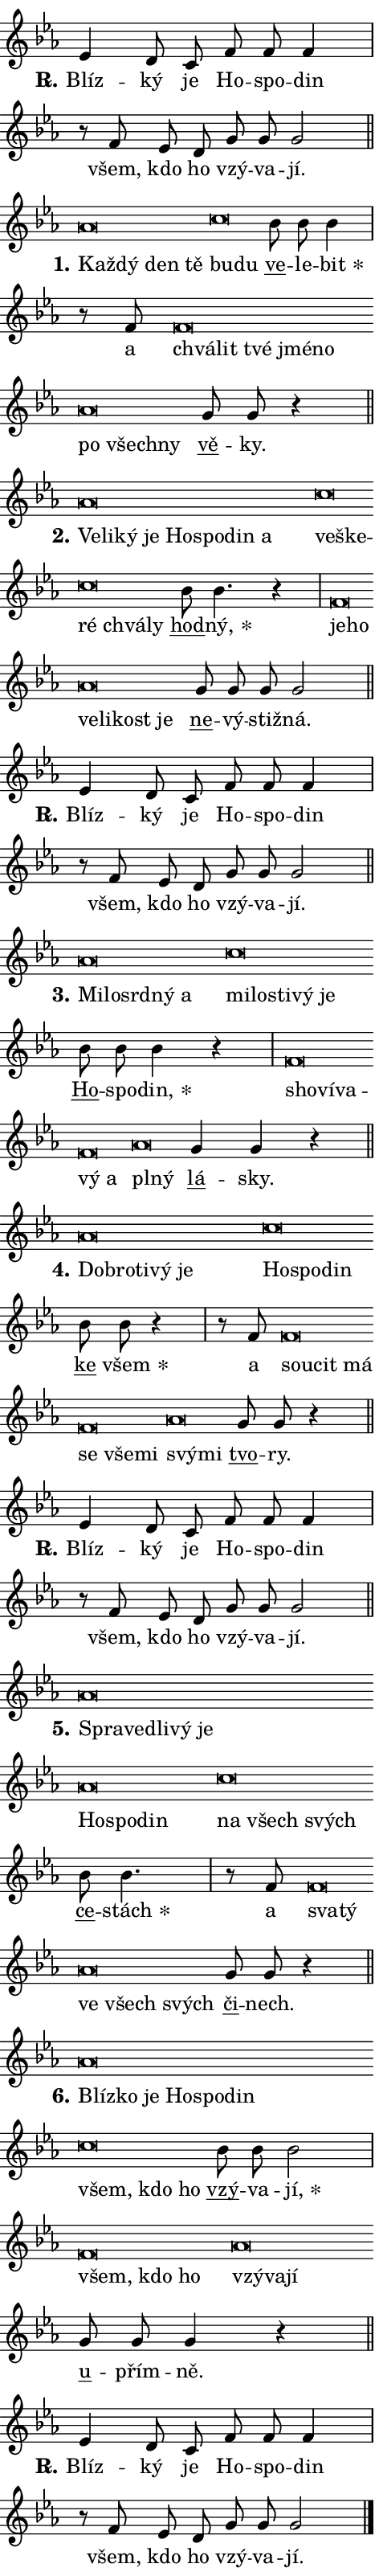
\version "2.24.0"
\header { tagline = "" }
\paper {
  indent = 0\cm
  top-margin = 0\cm
  right-margin = 0.13\cm % to fit lyric hyphens
  bottom-margin = 0\cm
  left-margin = 0\cm
  paper-width = 8\cm
  page-breaking = #ly:one-page-breaking
  system-system-spacing.basic-distance = #11
  score-system-spacing.basic-distance = #11
  ragged-last = ##f
}


%% Author: Thomas Morley
%% https://lists.gnu.org/archive/html/lilypond-user/2020-05/msg00002.html
#(define (line-position grob)
"Returns position of @var[grob} in current system:
   @code{'start}, if at first time-step
   @code{'end}, if at last time-step
   @code{'middle} otherwise
"
  (let* ((col (ly:item-get-column grob))
         (ln (ly:grob-object col 'left-neighbor))
         (rn (ly:grob-object col 'right-neighbor))
         (col-to-check-left (if (ly:grob? ln) ln col))
         (col-to-check-right (if (ly:grob? rn) rn col))
         (break-dir-left
           (and
             (ly:grob-property col-to-check-left 'non-musical #f)
             (ly:item-break-dir col-to-check-left)))
         (break-dir-right
           (and
             (ly:grob-property col-to-check-right 'non-musical #f)
             (ly:item-break-dir col-to-check-right))))
        (cond ((eqv? 1 break-dir-left) 'start)
              ((eqv? -1 break-dir-right) 'end)
              (else 'middle))))

#(define (tranparent-at-line-position vctor)
  (lambda (grob)
  "Relying on @code{line-position} select the relevant enry from @var{vctor}.
Used to determine transparency,"
    (case (line-position grob)
      ((end) (not (vector-ref vctor 0)))
      ((middle) (not (vector-ref vctor 1)))
      ((start) (not (vector-ref vctor 2))))))

noteHeadBreakVisibility =
#(define-music-function (break-visibility)(vector?)
"Makes @code{NoteHead}s transparent relying on @var{break-visibility}"
#{
  \override NoteHead.transparent =
    #(tranparent-at-line-position break-visibility)
#})

#(define delete-ledgers-for-transparent-note-heads
  (lambda (grob)
    "Reads whether a @code{NoteHead} is transparent.
If so this @code{NoteHead} is removed from @code{'note-heads} from
@var{grob}, which is supposed to be @code{LedgerLineSpanner}.
As a result ledgers are not printed for this @code{NoteHead}"
    (let* ((nhds-array (ly:grob-object grob 'note-heads))
           (nhds-list
             (if (ly:grob-array? nhds-array)
                 (ly:grob-array->list nhds-array)
                 '()))
           ;; Relies on the transparent-property being done before
           ;; Staff.LedgerLineSpanner.after-line-breaking is executed.
           ;; This is fragile ...
           (to-keep
             (remove
               (lambda (nhd)
                 (ly:grob-property nhd 'transparent #f))
               nhds-list)))
      ;; TODO find a better method to iterate over grob-arrays, similiar
      ;; to filter/remove etc for lists
      ;; For now rebuilt from scratch
      (set! (ly:grob-object grob 'note-heads)  '())
      (for-each
        (lambda (nhd)
          (ly:pointer-group-interface::add-grob grob 'note-heads nhd))
        to-keep))))

squashNotes = {
  \override NoteHead.X-extent = #'(-0.2 . 0.2)
  \override NoteHead.Y-extent = #'(-0.75 . 0)
  \override NoteHead.stencil =
    #(lambda (grob)
       (let ((pos (ly:grob-property grob 'staff-position)))
         (begin
           (if (< pos -7) (display "ERROR: Lower brevis then expected\n") (display ""))
           (if (<= pos -6) ly:text-interface::print ly:note-head::print))))
}
unSquashNotes = {
  \revert NoteHead.X-extent
  \revert NoteHead.Y-extent
  \revert NoteHead.stencil
}

hideNotes = \noteHeadBreakVisibility #begin-of-line-visible
unHideNotes = \noteHeadBreakVisibility #all-visible

% work-around for resetting accidentals
% https://lilypond.org/doc/v2.23/Documentation/notation/displaying-rhythms#unmetered-music
cadenzaMeasure = {
  \cadenzaOff
  \partial 1024 s1024
  \cadenzaOn
}

#(define-markup-command (accent layout props text) (markup?)
  "Underline accented syllable"
  (interpret-markup layout props
    #{\markup \override #'(offset . 4.3) \underline { #text }#}))

responsum = \markup \concat {
  "R" \hspace #-1.05 \path #0.1 #'((moveto 0 0.07) (lineto 0.9 0.8)) \hspace #0.05 "."
}

spaceSize = #0.6828661417322834 % exact space size for TeX Gyre Schola

\layout {
  \context {
    \Staff
    \remove "Time_signature_engraver"
    \override LedgerLineSpanner.after-line-breaking = #delete-ledgers-for-transparent-note-heads
  }
  \context {
    \Lyrics {
      \override LyricSpace.minimum-distance = \spaceSize
      \override LyricText.font-name = #"TeX Gyre Schola"
      \override LyricText.font-size = 1
      \override StanzaNumber.font-name = #"TeX Gyre Schola Bold"
      \override StanzaNumber.font-size = 1
    }
  }
  \context {
    \Score 
    \override NoteHead.text =
      #(lambda (grob) 
        (let ((pos (ly:grob-property grob 'staff-position)))
          #{\markup {
            \combine
              \halign #-0.55 \raise #(if (= pos -6) 0 0.5) \override #'(thickness . 2) \draw-line #'(3.2 . 0)
              \musicglyph "noteheads.sM1"
          }#}))
  }
}

% magnetic-lyrics.ily
%
%   written by
%     Jean Abou Samra <jean@abou-samra.fr>
%     Werner Lemberg <wl@gnu.org>
%
%   adapted by
%     Jiri Hon <jiri.hon@gmail.com>
%
% Version 2022-Apr-15

% https://www.mail-archive.com/lilypond-user@gnu.org/msg149350.html

#(define (Left_hyphen_pointer_engraver context)
   "Collect syllable-hyphen-syllable occurrences in lyrics and store
them in properties.  This engraver only looks to the left.  For
example, if the lyrics input is @code{foo -- bar}, it does the
following.

@itemize @bullet
@item
Set the @code{text} property of the @code{LyricHyphen} grob between
@q{foo} and @q{bar} to @code{foo}.

@item
Set the @code{left-hyphen} property of the @code{LyricText} grob with
text @q{foo} to the @code{LyricHyphen} grob between @q{foo} and
@q{bar}.
@end itemize

Use this auxiliary engraver in combination with the
@code{lyric-@/text::@/apply-@/magnetic-@/offset!} hook."
   (let ((hyphen #f)
         (text #f))
     (make-engraver
      (acknowledgers
       ((lyric-syllable-interface engraver grob source-engraver)
        (set! text grob)))
      (end-acknowledgers
       ((lyric-hyphen-interface engraver grob source-engraver)
        ;(when (not (grob::has-interface grob 'lyric-space-interface))
          (set! hyphen grob)));)
      ((stop-translation-timestep engraver)
       (when (and text hyphen)
         (ly:grob-set-object! text 'left-hyphen hyphen))
       (set! text #f)
       (set! hyphen #f)))))

#(define (lyric-text::apply-magnetic-offset! grob)
   "If the space between two syllables is less than the value in
property @code{LyricText@/.details@/.squash-threshold}, move the right
syllable to the left so that it gets concatenated with the left
syllable.

Use this function as a hook for
@code{LyricText@/.after-@/line-@/breaking} if the
@code{Left_@/hyphen_@/pointer_@/engraver} is active."
   (let ((hyphen (ly:grob-object grob 'left-hyphen #f)))
     (when hyphen
       (let ((left-text (ly:spanner-bound hyphen LEFT)))
         (when (grob::has-interface left-text 'lyric-syllable-interface)
           (let* ((common (ly:grob-common-refpoint grob left-text X))
                  (this-x-ext (ly:grob-extent grob common X))
                  (left-x-ext
                   (begin
                     ;; Trigger magnetism for left-text.
                     (ly:grob-property left-text 'after-line-breaking)
                     (ly:grob-extent left-text common X)))
                  ;; `delta` is the gap width between two syllables.
                  (delta (- (interval-start this-x-ext)
                            (interval-end left-x-ext)))
                  (details (ly:grob-property grob 'details))
                  (threshold (assoc-get 'squash-threshold details 0.2)))
             (when (< delta threshold)
               (let* (;; We have to manipulate the input text so that
                      ;; ligatures crossing syllable boundaries are not
                      ;; disabled.  For languages based on the Latin
                      ;; script this is essentially a beautification.
                      ;; However, for non-Western scripts it can be a
                      ;; necessity.
                      (lt (ly:grob-property left-text 'text))
                      (rt (ly:grob-property grob 'text))
                      (is-space (grob::has-interface hyphen 'lyric-space-interface))
                      (space (if is-space " " ""))
                      (extra-delta (if is-space spaceSize 0))
                      ;; Append new syllable.
                      (ltrt-space (if (and (string? lt) (string? rt))
                                (string-append lt space rt)
                                (make-concat-markup (list lt space rt))))
                      ;; Right-align `ltrt` to the right side.
                      (ltrt-space-markup (grob-interpret-markup
                               grob
                               (make-translate-markup
                                (cons (interval-length this-x-ext) 0)
                                (make-right-align-markup ltrt-space)))))
                 (begin
                   ;; Don't print `left-text`.
                   (ly:grob-set-property! left-text 'stencil #f)
                   ;; Set text and stencil (which holds all collected
                   ;; syllables so far) and shift it to the left.
                   (ly:grob-set-property! grob 'text ltrt-space)
                   (ly:grob-set-property! grob 'stencil ltrt-space-markup)
                   (ly:grob-translate-axis! grob (- (- delta extra-delta)) X))))))))))


#(define (lyric-hyphen::displace-bounds-first grob)
   ;; Make very sure this callback isn't triggered too early.
   (let ((left (ly:spanner-bound grob LEFT))
         (right (ly:spanner-bound grob RIGHT)))
     (ly:grob-property left 'after-line-breaking)
     (ly:grob-property right 'after-line-breaking)
     (ly:lyric-hyphen::print grob)))

squashThreshold = #0.4

\layout {
  \context {
    \Lyrics
    \consists #Left_hyphen_pointer_engraver
    \override LyricText.after-line-breaking =
      #lyric-text::apply-magnetic-offset!
    \override LyricHyphen.stencil = #lyric-hyphen::displace-bounds-first
    \override LyricText.details.squash-threshold = \squashThreshold
    \override LyricHyphen.minimum-distance = 0
    \override LyricHyphen.minimum-length = \squashThreshold
  }
}

squashText = \override LyricText.details.squash-threshold = 9999
unSquashText = \override LyricText.details.squash-threshold = \squashThreshold

leftText = \override LyricText.self-alignment-X = #LEFT
unLeftText = \revert LyricText.self-alignment-X

starOffset = #(lambda (grob) 
                (let ((x_offset (ly:self-alignment-interface::aligned-on-x-parent grob)))
                  (if (= x_offset 0) 0 (+ x_offset 1.2))))

star = #(define-music-function (syllable)(string?)
"Append star separator at the end of a syllable"
#{
  \once \override LyricText.X-offset = #starOffset
  \lyricmode { \markup {
    #syllable
    \override #'((font-name . "TeX Gyre Schola Bold")) \hspace #0.2 \lower #0.65 \larger "*"
  } }
#})

starAccent = #(define-music-function (syllable)(string?)
"Append star separator at the end of a syllable and make accent"
#{
  \once \override LyricText.X-offset = #starOffset
  \lyricmode { \markup {
    \accent #syllable
    \override #'((font-name . "TeX Gyre Schola Bold")) \hspace #0.2 \lower #0.65 \larger "*"
  } }
#})

breath = #(define-music-function (syllable)(string?)
"Append breathing indicator at the end of a syllable"
#{
  \lyricmode { \markup { #syllable "+" } }
#})

optionalBreath = #(define-music-function (syllable)(string?)
"Append optional breathing indicator at the end of a syllable"
#{
  \lyricmode { \markup { #syllable "(+)" } }
#})


\score {
    <<
        \new Voice = "melody" { \cadenzaOn \key es \major \relative { es'4 d8 c f f f4 \cadenzaMeasure \bar "|" r8 f es d \bar "" g g g2 \cadenzaMeasure \bar "||" \break } }
        \new Lyrics \lyricsto "melody" { \lyricmode { \set stanza = \responsum
Blíz -- ký je Ho -- spo -- din všem, kdo ho vzý -- va -- jí. } }
    >>
    \layout {}
}

\score {
    <<
        \new Voice = "melody" { \cadenzaOn \key es \major \relative { \squashNotes as'\breve*1/16 \hideNotes \breve*1/16 \bar "" \breve*1/16 \breve*1/16 \bar "" \unHideNotes \unSquashNotes \squashNotes c\breve*1/16 \hideNotes \breve*1/16 \bar "" \unHideNotes \unSquashNotes \bar "" bes8 bes bes4 \cadenzaMeasure \bar "|" r8 f8 \squashNotes f\breve*1/16 \hideNotes \breve*1/16 \bar "" \breve*1/16 \bar "" \breve*1/16 \breve*1/16 \bar "" \unHideNotes \unSquashNotes \squashNotes as\breve*1/16 \hideNotes \breve*1/16 \breve*1/16 \bar "" \unHideNotes \unSquashNotes \bar "" g8 g r4 \cadenzaMeasure \bar "||" \break } }
        \new Lyrics \lyricsto "melody" { \lyricmode { \set stanza = "1."
\leftText Kaž -- \squashText dý den tě \unSquashText bu -- \squashText du \unLeftText \unSquashText \markup \accent ve -- le -- \star bit a \leftText chvá -- \squashText lit tvé jmé -- no \unSquashText po \squashText všech -- ny \unLeftText \unSquashText \markup \accent vě -- ky. } }
    >>
    \layout {}
}

\score {
    <<
        \new Voice = "melody" { \cadenzaOn \key es \major \relative { \squashNotes as'\breve*1/16 \hideNotes \breve*1/16 \bar "" \breve*1/16 \bar "" \breve*1/16 \bar "" \breve*1/16 \bar "" \breve*1/16 \bar "" \breve*1/16 \breve*1/16 \bar "" \unHideNotes \unSquashNotes \squashNotes c\breve*1/16 \hideNotes \breve*1/16 \bar "" \breve*1/16 \bar "" \breve*1/16 \breve*1/16 \bar "" \unHideNotes \unSquashNotes \bar "" bes8 bes4. r4 \cadenzaMeasure \bar "|" \squashNotes f\breve*1/16 \hideNotes \breve*1/16 \bar "" \unHideNotes \unSquashNotes \squashNotes as\breve*1/16 \hideNotes \breve*1/16 \bar "" \breve*1/16 \breve*1/16 \bar "" \unHideNotes \unSquashNotes \bar "" g8 g g g2 \cadenzaMeasure \bar "||" \break } }
        \new Lyrics \lyricsto "melody" { \lyricmode { \set stanza = "2."
\leftText Ve -- \squashText li -- ký je Ho -- spo -- din a \unSquashText ve -- \squashText ške -- ré chvá -- ly \unLeftText \unSquashText \markup \accent hod -- \star ný, \leftText je -- \squashText ho \unSquashText ve -- \squashText li -- kost je \unLeftText \unSquashText \markup \accent ne -- vý -- stiž -- ná. } }
    >>
    \layout {}
}

\score {
    <<
        \new Voice = "melody" { \cadenzaOn \key es \major \relative { es'4 d8 c f f f4 \cadenzaMeasure \bar "|" r8 f es d \bar "" g g g2 \cadenzaMeasure \bar "||" \break } }
        \new Lyrics \lyricsto "melody" { \lyricmode { \set stanza = \responsum
Blíz -- ký je Ho -- spo -- din všem, kdo ho vzý -- va -- jí. } }
    >>
    \layout {}
}

\score {
    <<
        \new Voice = "melody" { \cadenzaOn \key es \major \relative { \squashNotes as'\breve*1/16 \hideNotes \breve*1/16 \bar "" \breve*1/16 \bar "" \breve*1/16 \breve*1/16 \bar "" \unHideNotes \unSquashNotes \squashNotes c\breve*1/16 \hideNotes \breve*1/16 \bar "" \breve*1/16 \bar "" \breve*1/16 \breve*1/16 \bar "" \unHideNotes \unSquashNotes \bar "" bes8 bes bes4 r \cadenzaMeasure \bar "|" \squashNotes f\breve*1/16 \hideNotes \breve*1/16 \bar "" \breve*1/16 \bar "" \breve*1/16 \breve*1/16 \bar "" \unHideNotes \unSquashNotes \squashNotes as\breve*1/16 \hideNotes \breve*1/16 \bar "" \unHideNotes \unSquashNotes \bar "" g4 g r \cadenzaMeasure \bar "||" \break } }
        \new Lyrics \lyricsto "melody" { \lyricmode { \set stanza = "3."
\leftText Mi -- \squashText lo -- srd -- ný a \unSquashText mi -- \squashText lo -- sti -- vý je \unLeftText \unSquashText \markup \accent Ho -- spo -- \star din, \leftText sho -- \squashText ví -- va -- vý a \unSquashText pl -- \squashText ný \unLeftText \unSquashText \markup \accent lá -- sky. } }
    >>
    \layout {}
}

\score {
    <<
        \new Voice = "melody" { \cadenzaOn \key es \major \relative { \squashNotes as'\breve*1/16 \hideNotes \breve*1/16 \bar "" \breve*1/16 \bar "" \breve*1/16 \breve*1/16 \bar "" \unHideNotes \unSquashNotes \squashNotes c\breve*1/16 \hideNotes \breve*1/16 \breve*1/16 \bar "" \unHideNotes \unSquashNotes \bar "" bes8 bes r4 \cadenzaMeasure \bar "|" r8 f8 \squashNotes f\breve*1/16 \hideNotes \breve*1/16 \bar "" \breve*1/16 \bar "" \breve*1/16 \bar "" \breve*1/16 \breve*1/16 \bar "" \unHideNotes \unSquashNotes \squashNotes as\breve*1/16 \hideNotes \breve*1/16 \bar "" \unHideNotes \unSquashNotes \bar "" g8 g r4 \cadenzaMeasure \bar "||" \break } }
        \new Lyrics \lyricsto "melody" { \lyricmode { \set stanza = "4."
\leftText Dob -- \squashText ro -- ti -- vý je \unSquashText Ho -- \squashText spo -- din \unLeftText \unSquashText \markup \accent ke \star všem a \leftText sou -- \squashText cit má se vše -- mi \unSquashText svý -- \squashText mi \unLeftText \unSquashText \markup \accent tvo -- ry. } }
    >>
    \layout {}
}

\score {
    <<
        \new Voice = "melody" { \cadenzaOn \key es \major \relative { es'4 d8 c f f f4 \cadenzaMeasure \bar "|" r8 f es d \bar "" g g g2 \cadenzaMeasure \bar "||" \break } }
        \new Lyrics \lyricsto "melody" { \lyricmode { \set stanza = \responsum
Blíz -- ký je Ho -- spo -- din všem, kdo ho vzý -- va -- jí. } }
    >>
    \layout {}
}

\score {
    <<
        \new Voice = "melody" { \cadenzaOn \key es \major \relative { \squashNotes as'\breve*1/16 \hideNotes \breve*1/16 \bar "" \breve*1/16 \bar "" \breve*1/16 \bar "" \breve*1/16 \bar "" \breve*1/16 \bar "" \breve*1/16 \breve*1/16 \bar "" \unHideNotes \unSquashNotes \squashNotes c\breve*1/16 \hideNotes \breve*1/16 \breve*1/16 \bar "" \unHideNotes \unSquashNotes \bar "" bes8 bes4. \cadenzaMeasure \bar "|" r8 f8 \squashNotes f\breve*1/16 \hideNotes \breve*1/16 \bar "" \unHideNotes \unSquashNotes \squashNotes as\breve*1/16 \hideNotes \breve*1/16 \breve*1/16 \bar "" \unHideNotes \unSquashNotes \bar "" g8 g r4 \cadenzaMeasure \bar "||" \break } }
        \new Lyrics \lyricsto "melody" { \lyricmode { \set stanza = "5."
\leftText Spra -- \squashText ve -- dli -- vý je Ho -- spo -- din \unSquashText na \squashText všech svých \unLeftText \unSquashText \markup \accent ce -- \star stách a \leftText sva -- \squashText tý \unSquashText ve \squashText všech svých \unLeftText \unSquashText \markup \accent či -- nech. } }
    >>
    \layout {}
}

\score {
    <<
        \new Voice = "melody" { \cadenzaOn \key es \major \relative { \squashNotes as'\breve*1/16 \hideNotes \breve*1/16 \bar "" \breve*1/16 \bar "" \breve*1/16 \bar "" \breve*1/16 \breve*1/16 \bar "" \unHideNotes \unSquashNotes \squashNotes c\breve*1/16 \hideNotes \breve*1/16 \breve*1/16 \bar "" \unHideNotes \unSquashNotes \bar "" bes8 bes bes2 \cadenzaMeasure \bar "|" \squashNotes f\breve*1/16 \hideNotes \breve*1/16 \breve*1/16 \bar "" \unHideNotes \unSquashNotes \squashNotes as\breve*1/16 \hideNotes \breve*1/16 \breve*1/16 \bar "" \unHideNotes \unSquashNotes \bar "" g8 g g4 r \cadenzaMeasure \bar "||" \break } }
        \new Lyrics \lyricsto "melody" { \lyricmode { \set stanza = "6."
\leftText Blíz -- \squashText ko je Ho -- spo -- din \unSquashText všem, \squashText kdo ho \unLeftText \unSquashText \markup \accent vzý -- va -- \star jí, \leftText všem, \squashText kdo ho \unSquashText vzý -- \squashText va -- jí \unLeftText \unSquashText \markup \accent u -- přím -- ně. } }
    >>
    \layout {}
}

\score {
    <<
        \new Voice = "melody" { \cadenzaOn \key es \major \relative { es'4 d8 c f f f4 \cadenzaMeasure \bar "|" r8 f es d \bar "" g g g2 \cadenzaMeasure \bar "||" \break } \bar "|." }
        \new Lyrics \lyricsto "melody" { \lyricmode { \set stanza = \responsum
Blíz -- ký je Ho -- spo -- din všem, kdo ho vzý -- va -- jí. } }
    >>
    \layout {}
}
